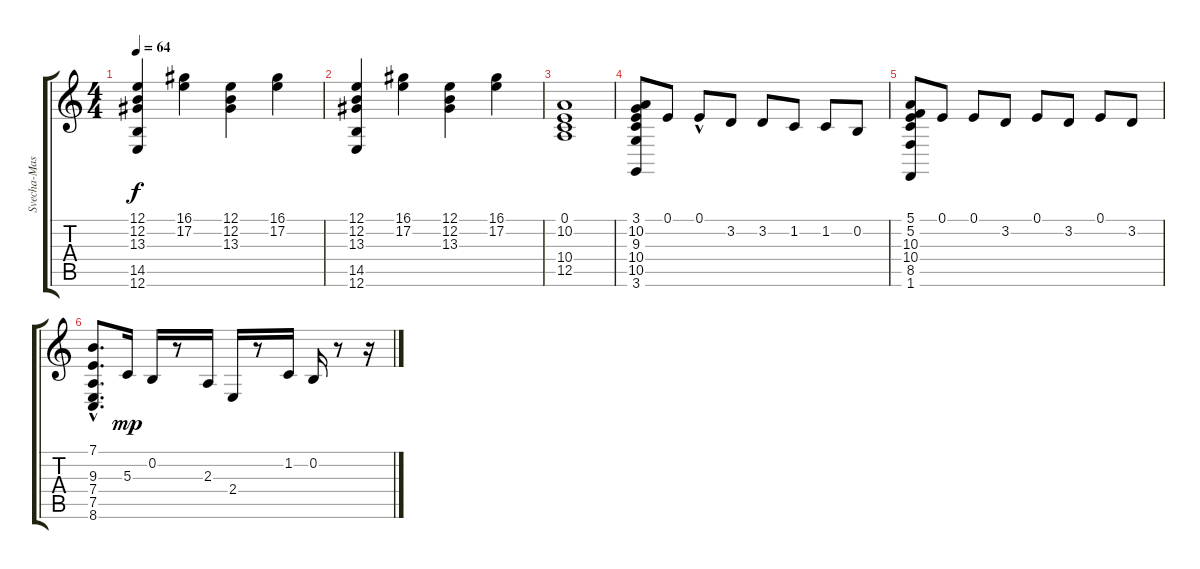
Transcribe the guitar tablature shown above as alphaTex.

\track ("Svecha-Mashina Vremeni" "Svecha-Mas") {instrument brightacousticpiano}
\staff {score tabs}
\tuning (E4 B3 G3 D3 A2 E2) {hide}
\ts (4 4)
\tempo 64
\clef g2
\ks c
(12.1 12.2 13.3 14.5 12.6).4{dy f} (16.1 17.2).4 (12.1 12.2 13.3).4 (16.1 17.2).4 |
(12.1 12.2 13.3 14.5 12.6).4 (16.1 17.2).4 (12.1 12.2 13.3).4 (16.1 17.2).4 |
(0.1 10.2 10.4 12.5).1 |
(3.1 10.2 9.3 10.4 10.5 3.6).8 0.1.8 0.1{hac}.8 3.2.8 3.2.8 1.2.8 1.2.8 0.2.8 |
(5.1 5.2 10.3 10.4 8.5 1.6).8 0.1.8 0.1.8 3.2.8 0.1.8 3.2.8 0.1.8 3.2.8 |
(7.1 9.3 7.4{hac} 7.5 8.6).8{d} 5.3.16{dy mp} 0.2.16 r.8 2.3.16 2.4.16 r.8 1.2.16 0.2.16 r.8 r.16
